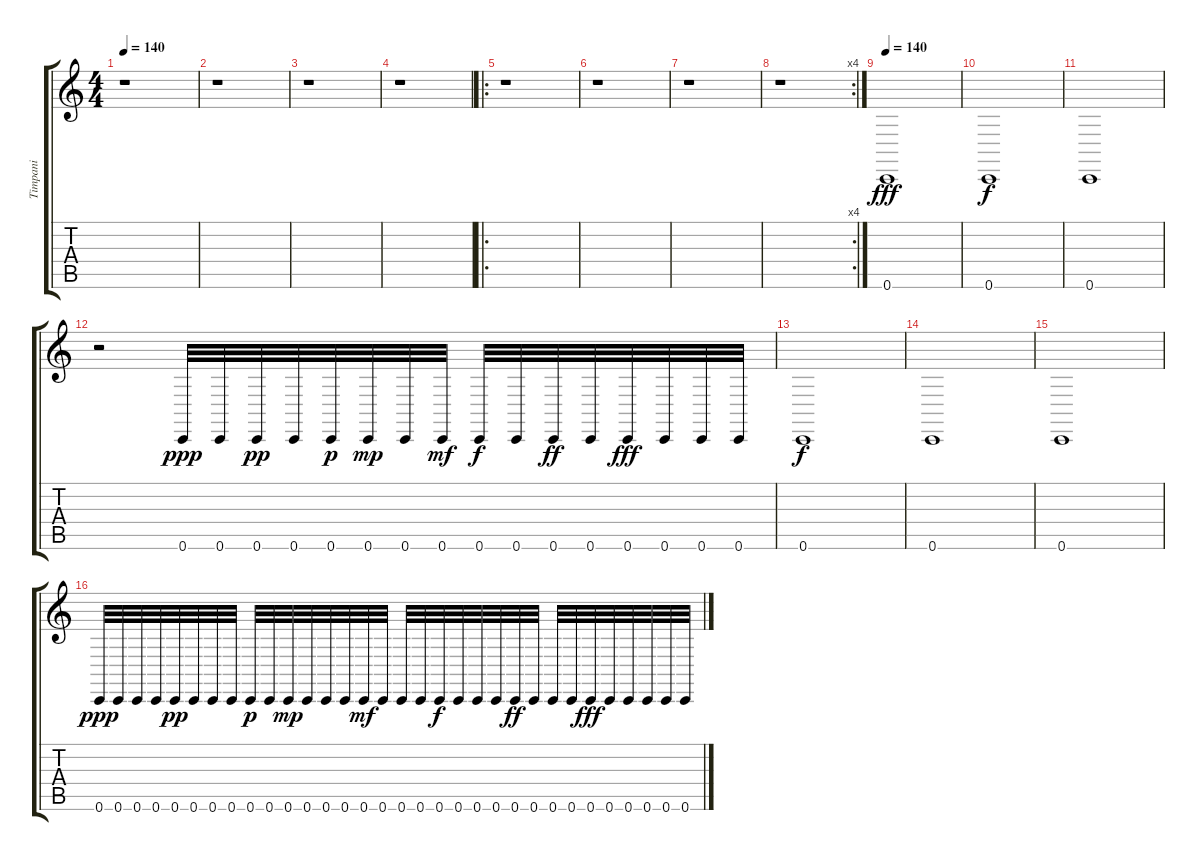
\track ("Timpani" "Timpani") {instrument timpani}
\staff {score tabs}
\tuning (C4 G3 Eb3 Bb2 F2 C2) {hide}
\ts (4 4)
\tempo 140
\clef g2
\ks c
r.1{dy fff} |
r.1 |
r.1 |
r.1 |
\ro
r.1 |
r.1 |
r.1 |
\rc 4
r.1 |
\tempo 140
0.6.1 |
0.6.1{dy f} |
0.6.1 |
r.2 0.6.32{dy ppp balance 5} 0.6.32{balance 11} 0.6.32{dy pp balance 5} 0.6.32{balance 11} 0.6.32{dy p balance 5} 0.6.32{dy mp balance 11} 0.6.32{balance 5} 0.6.32{dy mf balance 11} 0.6.32{dy f balance 5} 0.6.32{balance 11} 0.6.32{dy ff balance 5} 0.6.32{balance 11} 0.6.32{dy fff balance 5} 0.6.32{balance 11} 0.6.32{balance 5} 0.6.32{balance 11} |
0.6.1{dy f} |
0.6.1 |
0.6.1 |
0.6.32{dy ppp balance 5} 0.6.32{balance 11} 0.6.32{balance 5} 0.6.32{balance 11} 0.6.32{dy pp balance 5} 0.6.32{balance 11} 0.6.32{balance 5} 0.6.32{balance 11} 0.6.32{dy p balance 5} 0.6.32{balance 11} 0.6.32{dy mp balance 5} 0.6.32{balance 11} 0.6.32{balance 5} 0.6.32{balance 11} 0.6.32{dy mf balance 5} 0.6.32{balance 11} 0.6.32{balance 5} 0.6.32{balance 11} 0.6.32{dy f balance 5} 0.6.32{balance 11} 0.6.32{balance 5} 0.6.32{balance 11} 0.6.32{dy ff balance 5} 0.6.32{balance 11} 0.6.32{balance 5} 0.6.32{balance 11} 0.6.32{dy fff balance 5} 0.6.32{balance 11} 0.6.32{balance 5} 0.6.32{balance 11} 0.6.32{balance 5} 0.6.32{balance 11}
